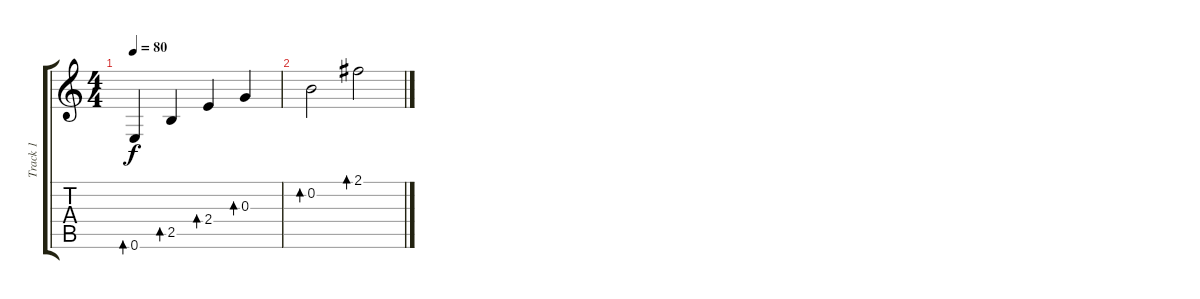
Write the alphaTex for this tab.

\track ("Track 1" "Track 1") {instrument acousticguitarsteel}
\staff {score tabs}
\tuning (E4 B3 G3 D3 A2 E2) {hide}
\ts (4 4)
\tempo 80
\clef g2
\ks c
0.6.4{bd 240 dy f} 2.5.4{bd 240} 2.4.4{bd 240} 0.3.4{bd 240} |
0.2.2{bd 240} 2.1.2{bd 60}
